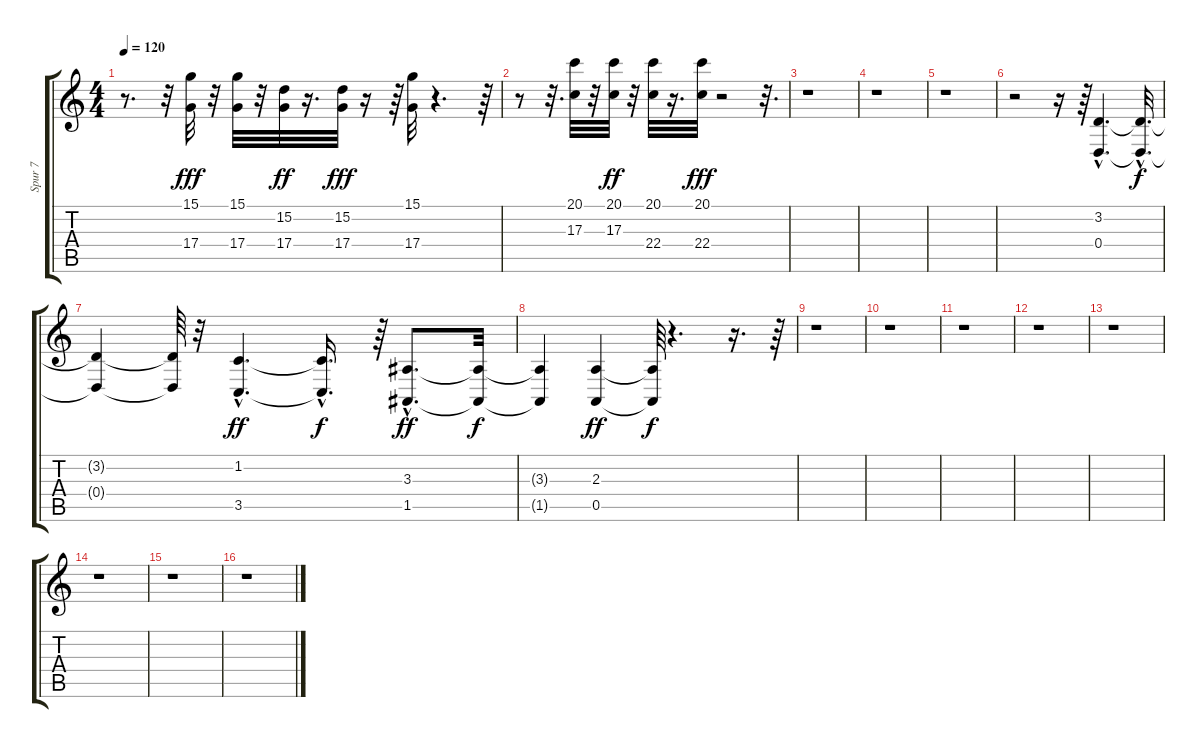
\track ("Spur 7" "Spur 7") {instrument trumpet}
\staff {score tabs}
\tuning (E4 B3 G3 D3 A2 E2) {hide}
\ts (4 4)
\tempo 120
\clef g2
\ks c
r.8{d dy fff} r.32 (15.1 17.4).32 r.32 (15.1 17.4).32 r.32 (15.2 17.4).32{dy ff} r.16{d} (15.2 17.4).32{dy fff} r.16 r.64 (15.1 17.4).32 r.4{d} r.64 |
r.8 r.32{d} (20.1 17.3).32 r.32 (20.1 17.3).32{dy ff} r.32 (20.1 22.4).32 r.16{d} (20.1 22.4).32{dy fff} r.2 r.32{d} |
r.1 |
r.1 |
r.1 |
r.2 r.16 r.64 (3.2{hac} 0.4{hac}).4{d} (3.2{hac t} 0.4{hac t}).32{d dy f} |
(3.2{t} 0.4{t}).4 (3.2{t} 0.4{t}).64 r.32 (1.2{hac} 3.5{hac}).4{d dy ff} (1.2{hac t} 3.5{hac t}).16{d dy f} r.64 (3.3{hac} 1.5{hac}).8{d dy ff} (3.3{t} 1.5{t}).32{dy f} |
(3.3{t} 1.5{t}).4 (2.3 0.5).4{dy ff} (2.3{t} 0.5{t}).64{dy f} r.4{d} r.16{d} r.64 |
r.1 |
r.1 |
r.1 |
r.1 |
r.1 |
r.1 |
r.1 |
r.1
